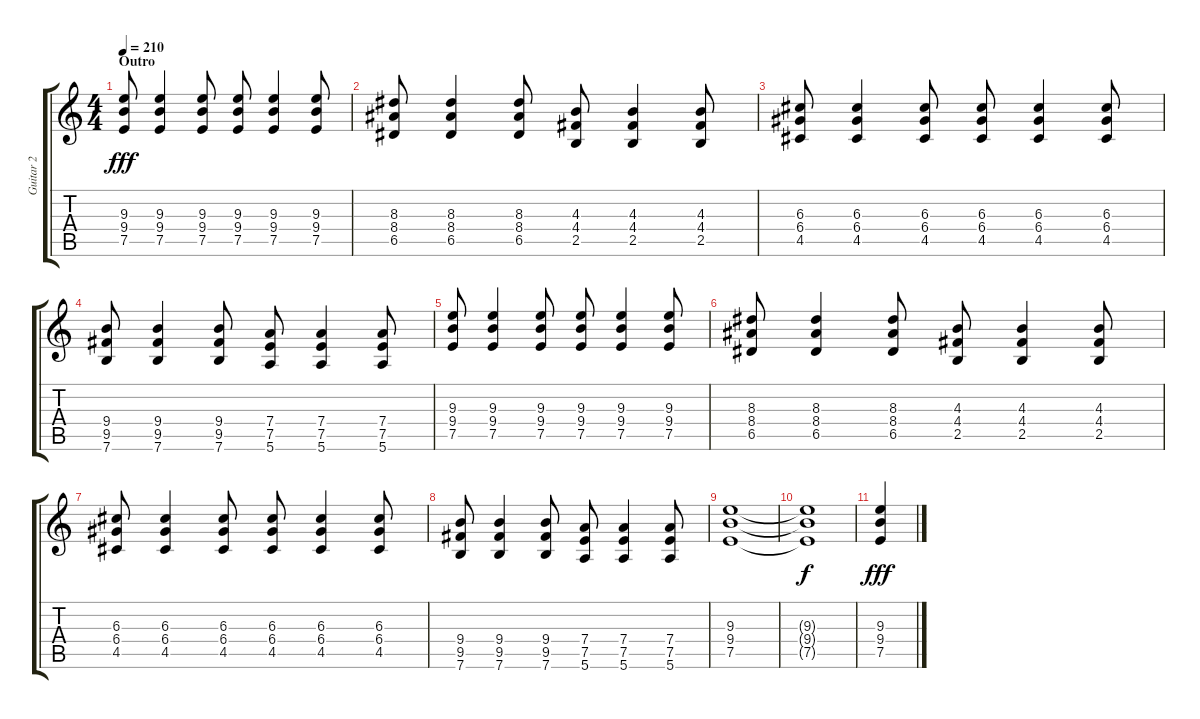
\track ("Guitar 2" "Guitar 2") {instrument distortionguitar}
\staff {score tabs}
\tuning (E4 B3 G3 D3 A2 E2) {hide}
\ts (4 4)
\section ("" "Outro")
\tempo 210
\clef g2
\ks c
(9.3 9.4 7.5).8{dy fff} (9.3 9.4 7.5).4 (9.3 9.4 7.5).8 (9.3 9.4 7.5).8 (9.3 9.4 7.5).4 (9.3 9.4 7.5).8 |
(8.3 8.4 6.5).8 (8.3 8.4 6.5).4 (8.3 8.4 6.5).8 (4.3 4.4 2.5).8 (4.3 4.4 2.5).4 (4.3 4.4 2.5).8 |
(6.3 6.4 4.5).8 (6.3 6.4 4.5).4 (6.3 6.4 4.5).8 (6.3 6.4 4.5).8 (6.3 6.4 4.5).4 (6.3 6.4 4.5).8 |
(9.4 9.5 7.6).8 (9.4 9.5 7.6).4 (9.4 9.5 7.6).8 (7.4 7.5 5.6).8 (7.4 7.5 5.6).4 (7.4 7.5 5.6).8 |
(9.3 9.4 7.5).8 (9.3 9.4 7.5).4 (9.3 9.4 7.5).8 (9.3 9.4 7.5).8 (9.3 9.4 7.5).4 (9.3 9.4 7.5).8 |
(8.3 8.4 6.5).8 (8.3 8.4 6.5).4 (8.3 8.4 6.5).8 (4.3 4.4 2.5).8 (4.3 4.4 2.5).4 (4.3 4.4 2.5).8 |
(6.3 6.4 4.5).8 (6.3 6.4 4.5).4 (6.3 6.4 4.5).8 (6.3 6.4 4.5).8 (6.3 6.4 4.5).4 (6.3 6.4 4.5).8 |
(9.4 9.5 7.6).8 (9.4 9.5 7.6).4 (9.4 9.5 7.6).8 (7.4 7.5 5.6).8 (7.4 7.5 5.6).4 (7.4 7.5 5.6).8 |
(9.3 9.4 7.5).1 |
(9.3{t} 9.4{t} 7.5{t}).1{dy f} |
(9.3 9.4 7.5).4{dy fff}
